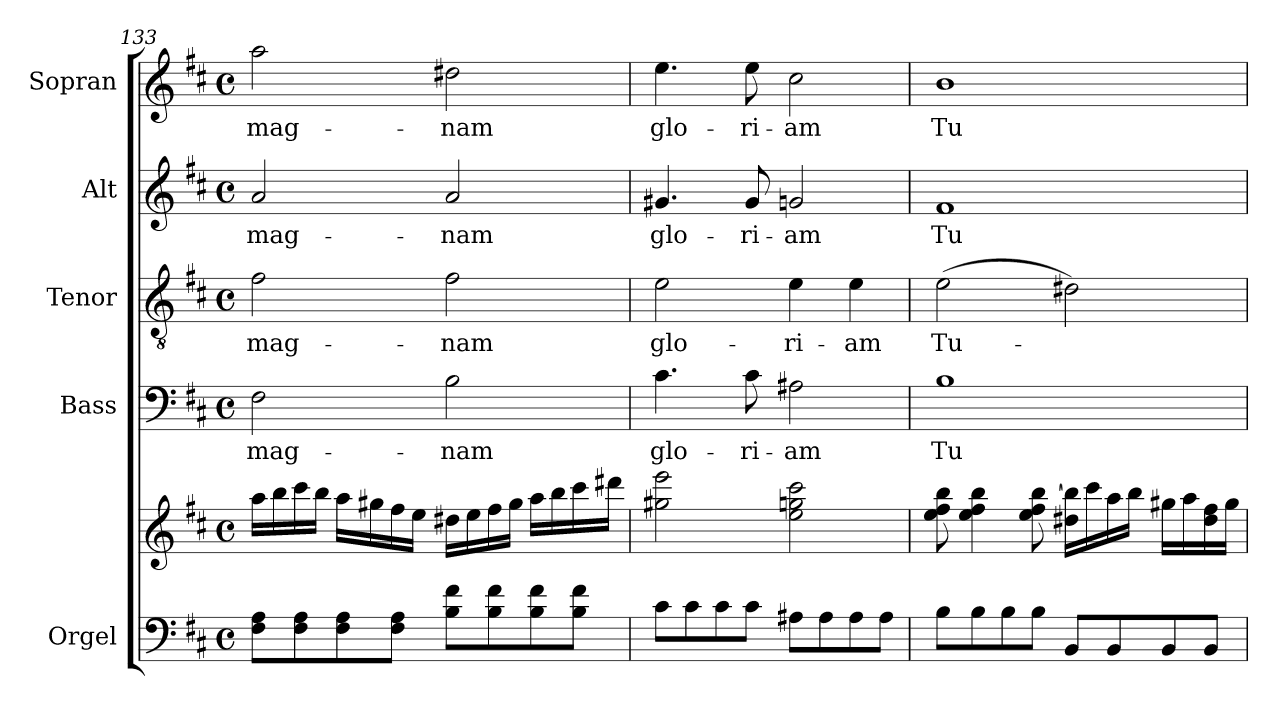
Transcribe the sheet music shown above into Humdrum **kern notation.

**kern	**kern	**kern	**text	**kern	**text	**kern	**text	**kern	**text
*part5	*part5	*part4	*part4	*part3	*part3	*part2	*part2	*part1	*part1
*staff6	*staff5	*staff4	*staff4	*staff3	*staff3	*staff2	*staff2	*staff1	*staff1
*I"Orgel	*	*I"Bass	*	*I"Tenor	*	*I"Alt	*	*I"Sopran	*
*I'Org.	*	*I'B.	*	*I'T.	*	*I'A.	*	*I'S.	*
!!LO:LB:g=z
*clefF4	*clefG2	*clefF4	*	*clefGv2	*	*clefG2	*	*clefG2	*
*k[f#c#]	*k[f#c#]	*k[f#c#]	*	*k[f#c#]	*	*k[f#c#]	*	*k[f#c#]	*
*D:	*D:	*D:	*	*D:	*	*D:	*	*D:	*
*M4/4	*M4/4	*M4/4	*	*M4/4	*	*M4/4	*	*M4/4	*
*met(c)	*met(c)	*met(c)	*	*met(c)	*	*met(c)	*	*met(c)	*
=133	=133	=133	=133	=133	=133	=133	=133	=133	=133
!	!	!	!LO:LY:b	!	!LO:LY:b	!	!LO:LY:b	!	!LO:LY:b
8F#\ 8A\L	16aa\LL	2F#\	mag-	2f#\	mag-	2a/	mag-	2aa\	mag-
.	16bb\	.	.	.	.	.	.	.	.
8F#\ 8A\	16ccc#\	.	.	.	.	.	.	.	.
.	16bb\JJ	.	.	.	.	.	.	.	.
8F#\ 8A\	16aa\LL	.	.	.	.	.	.	.	.
.	16gg#X\	.	.	.	.	.	.	.	.
8F#\ 8A\J	16ff#\	.	.	.	.	.	.	.	.
.	16ee\JJ	.	.	.	.	.	.	.	.
!	!	!	!LO:LY:b	!	!LO:LY:b	!	!LO:LY:b	!	!LO:LY:b
8B\ 8f#\L	16dd#X\LL	2B\	-nam	2f#\	-nam	2a/	-nam	2dd#X\	-nam
.	16ee\	.	.	.	.	.	.	.	.
8B\ 8f#\	16ff#\	.	.	.	.	.	.	.	.
.	16gg#\JJ	.	.	.	.	.	.	.	.
8B\ 8f#\	16aa\LL	.	.	.	.	.	.	.	.
.	16bb\	.	.	.	.	.	.	.	.
8B\ 8f#\J	16ccc#\	.	.	.	.	.	.	.	.
.	16ddd#X\JJ	.	.	.	.	.	.	.	.
=134	=134	=134	=134	=134	=134	=134	=134	=134	=134
!	!	!	!LO:LY:b	!	!LO:LY:b	!	!LO:LY:b	!	!LO:LY:b
8c#\L	2gg#X\ 2eee\	4.c#\	glo-	2e\	glo-	4.g#X/	glo-	4.ee\	glo-
8c#\	.	.	.	.	.	.	.	.	.
8c#\	.	.	.	.	.	.	.	.	.
!	!	!	!LO:LY:b	!	!	!	!LO:LY:b	!	!LO:LY:b
8c#\J	.	8c#\	-ri-	.	.	8g#/	-ri-	8ee\	-ri-
!	!	!	!LO:LY:b	!	!LO:LY:b	!	!LO:LY:b	!	!LO:LY:b
8A#X\L	2ee\ 2ggn\ 2ccc#\	2A#X\	-am	4e\	-ri-	2gn/	-am	2cc#\	-am
8A#\	.	.	.	.	.	.	.	.	.
!	!	!	!	!	!LO:LY:b	!	!	!	!
8A#\	.	.	.	4e\	-am	.	.	.	.
8A#\J	.	.	.	.	.	.	.	.	.
=135	=135	=135	=135	=135	=135	=135	=135	=135	=135
!	!	!	!LO:LY:b	!	!LO:LY:b	!	!LO:LY:b	!	!LO:LY:b
8B\L	8ee\ 8ff#\ 8bb\	1B	Tu-	(>2e\	Tu-	1f#	Tu-	1b	Tu-
8B\	4ee\ 4ff#\ 4bb\	.	.	.	.	.	.	.	.
8B\	.	.	.	.	.	.	.	.	.
8B\J	8ee\ 8ff#\ [8bb\	.	.	.	.	.	.	.	.
8BB/L	16dd#X\ 16bb\]LL	.	.	2d#X\)	.	.	.	.	.
.	16ccc#\	.	.	.	.	.	.	.	.
8BB/	16aa\	.	.	.	.	.	.	.	.
.	16bb\JJ	.	.	.	.	.	.	.	.
8BB/	16gg#X\LL	.	.	.	.	.	.	.	.
.	16aa\	.	.	.	.	.	.	.	.
8BB/J	16dd#\ 16ff#\	.	.	.	.	.	.	.	.
.	16gg#\JJ	.	.	.	.	.	.	.	.
=	=	=	=	=	=	=	=	=	=
*-	*-	*-	*-	*-	*-	*-	*-	*-	*-
